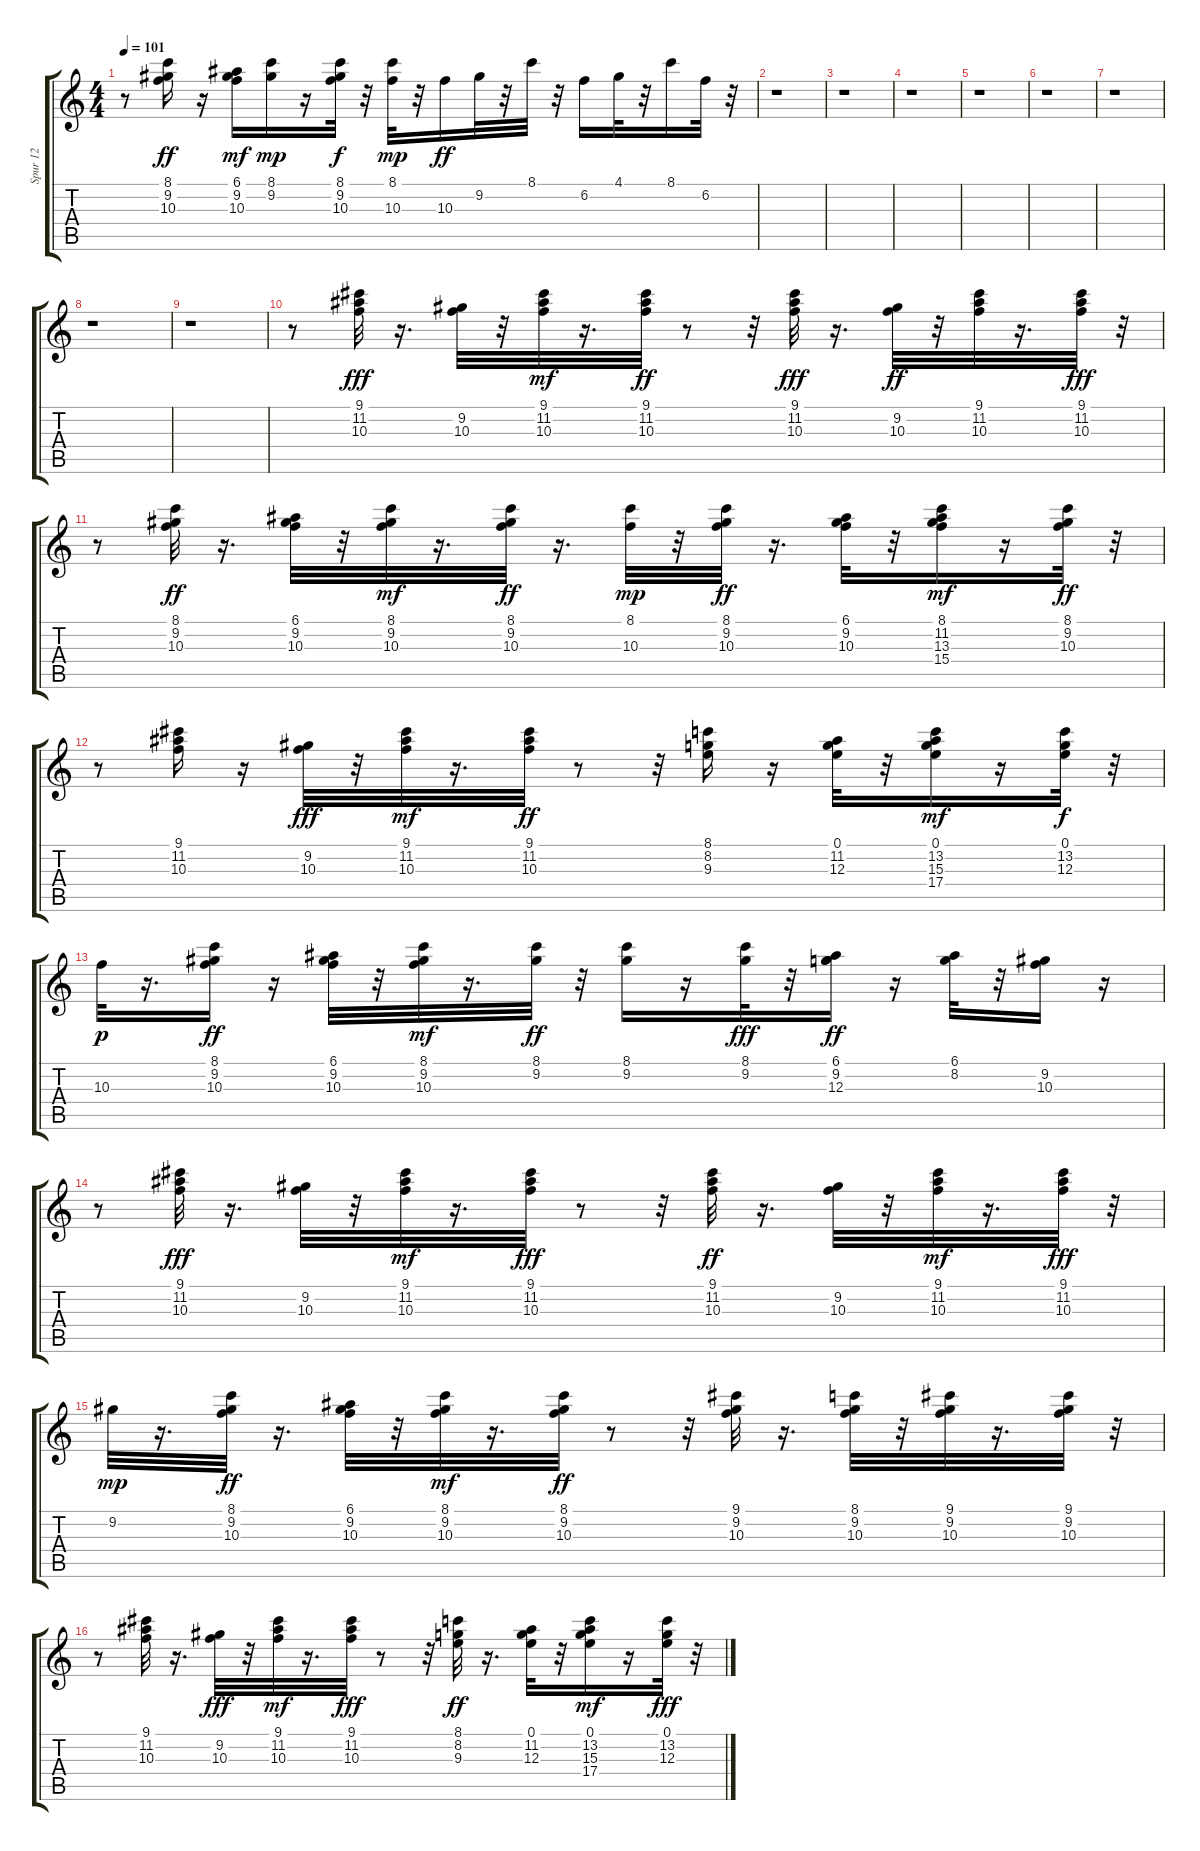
\track ("Spur 12" "Spur 12") {instrument slapbass2}
\staff {score tabs}
\tuning (E4 B3 G3 D3 A2 E2) {hide}
\ts (4 4)
\tempo 101
\clef g2
\ks c
r.8{dy ff} (8.1 9.2 10.3).16 r.16 (6.1 9.2 10.3).16{dy mf} (8.1 9.2).16{dy mp} r.16 (8.1 9.2 10.3).32{dy f} r.32 (8.1 10.3).32{dy mp} r.32 10.3.16{dy ff} 9.2.32 r.32 8.1.32 r.32 6.2.16 4.1.32 r.32 8.1.16 6.2.32 r.32 |
r.1 |
r.1 |
r.1 |
r.1 |
r.1 |
r.1 |
r.1 |
r.1 |
r.8 (9.1 11.2 10.3).32{dy fff} r.16{d} (9.2 10.3).32 r.32 (9.1 11.2 10.3).32{dy mf} r.16{d} (9.1 11.2 10.3).32{dy ff} r.8 r.32 (9.1 11.2 10.3).32{dy fff} r.16{d} (9.2 10.3).32{dy ff} r.32 (9.1 11.2 10.3).32 r.16{d} (9.1 11.2 10.3).32{dy fff} r.32 |
r.8 (8.1 9.2 10.3).32{dy ff} r.16{d} (6.1 9.2 10.3).32 r.32 (8.1 9.2 10.3).32{dy mf} r.16{d} (8.1 9.2 10.3).32{dy ff} r.16{d} (8.1 10.3).32{dy mp} r.32 (8.1 9.2 10.3).32{dy ff} r.16{d} (6.1 9.2 10.3).32 r.32 (8.1 11.2 13.3 15.4).16{dy mf} r.16 (8.1 9.2 10.3).32{dy ff} r.32 |
r.8 (9.1 11.2 10.3).16 r.16 (9.2 10.3).32{dy fff} r.32 (9.1 11.2 10.3).32{dy mf} r.16{d} (9.1 11.2 10.3).32{dy ff} r.8 r.32 (8.1 8.2 9.3).16 r.16 (0.1 11.2 12.3).32 r.32 (0.1 13.2 15.3 17.4).16{dy mf} r.16 (0.1 13.2 12.3).32{dy f} r.32 |
10.3.32{dy p} r.16{d} (8.1 9.2 10.3).16{dy ff} r.16 (6.1 9.2 10.3).32 r.32 (8.1 9.2 10.3).32{dy mf} r.16{d} (8.1 9.2).32{dy ff} r.32 (8.1 9.2).16 r.16 (8.1 9.2).32{dy fff} r.32 (6.1 9.2 12.3).16{dy ff} r.16 (6.1 8.2).32 r.32 (9.2 10.3).16 r.16 |
r.8 (9.1 11.2 10.3).32{dy fff} r.16{d} (9.2 10.3).32 r.32 (9.1 11.2 10.3).32{dy mf} r.16{d} (9.1 11.2 10.3).32{dy fff} r.8 r.32 (9.1 11.2 10.3).32{dy ff} r.16{d} (9.2 10.3).32 r.32 (9.1 11.2 10.3).32{dy mf} r.16{d} (9.1 11.2 10.3).32{dy fff} r.32 |
9.2.32{dy mp} r.16{d} (8.1 9.2 10.3).32{dy ff} r.16{d} (6.1 9.2 10.3).32 r.32 (8.1 9.2 10.3).32{dy mf} r.16{d} (8.1 9.2 10.3).32{dy ff} r.8 r.32 (9.1 9.2 10.3).32 r.16{d} (8.1 9.2 10.3).32 r.32 (9.1 9.2 10.3).32 r.16{d} (9.1 9.2 10.3).32 r.32 |
r.8 (9.1 11.2 10.3).32 r.16{d} (9.2 10.3).32{dy fff} r.32 (9.1 11.2 10.3).32{dy mf} r.16{d} (9.1 11.2 10.3).32{dy fff} r.8 r.32 (8.1 8.2 9.3).32{dy ff} r.16{d} (0.1 11.2 12.3).32 r.32 (0.1 13.2 15.3 17.4).16{dy mf} r.16 (0.1 13.2 12.3).32{dy fff} r.32
